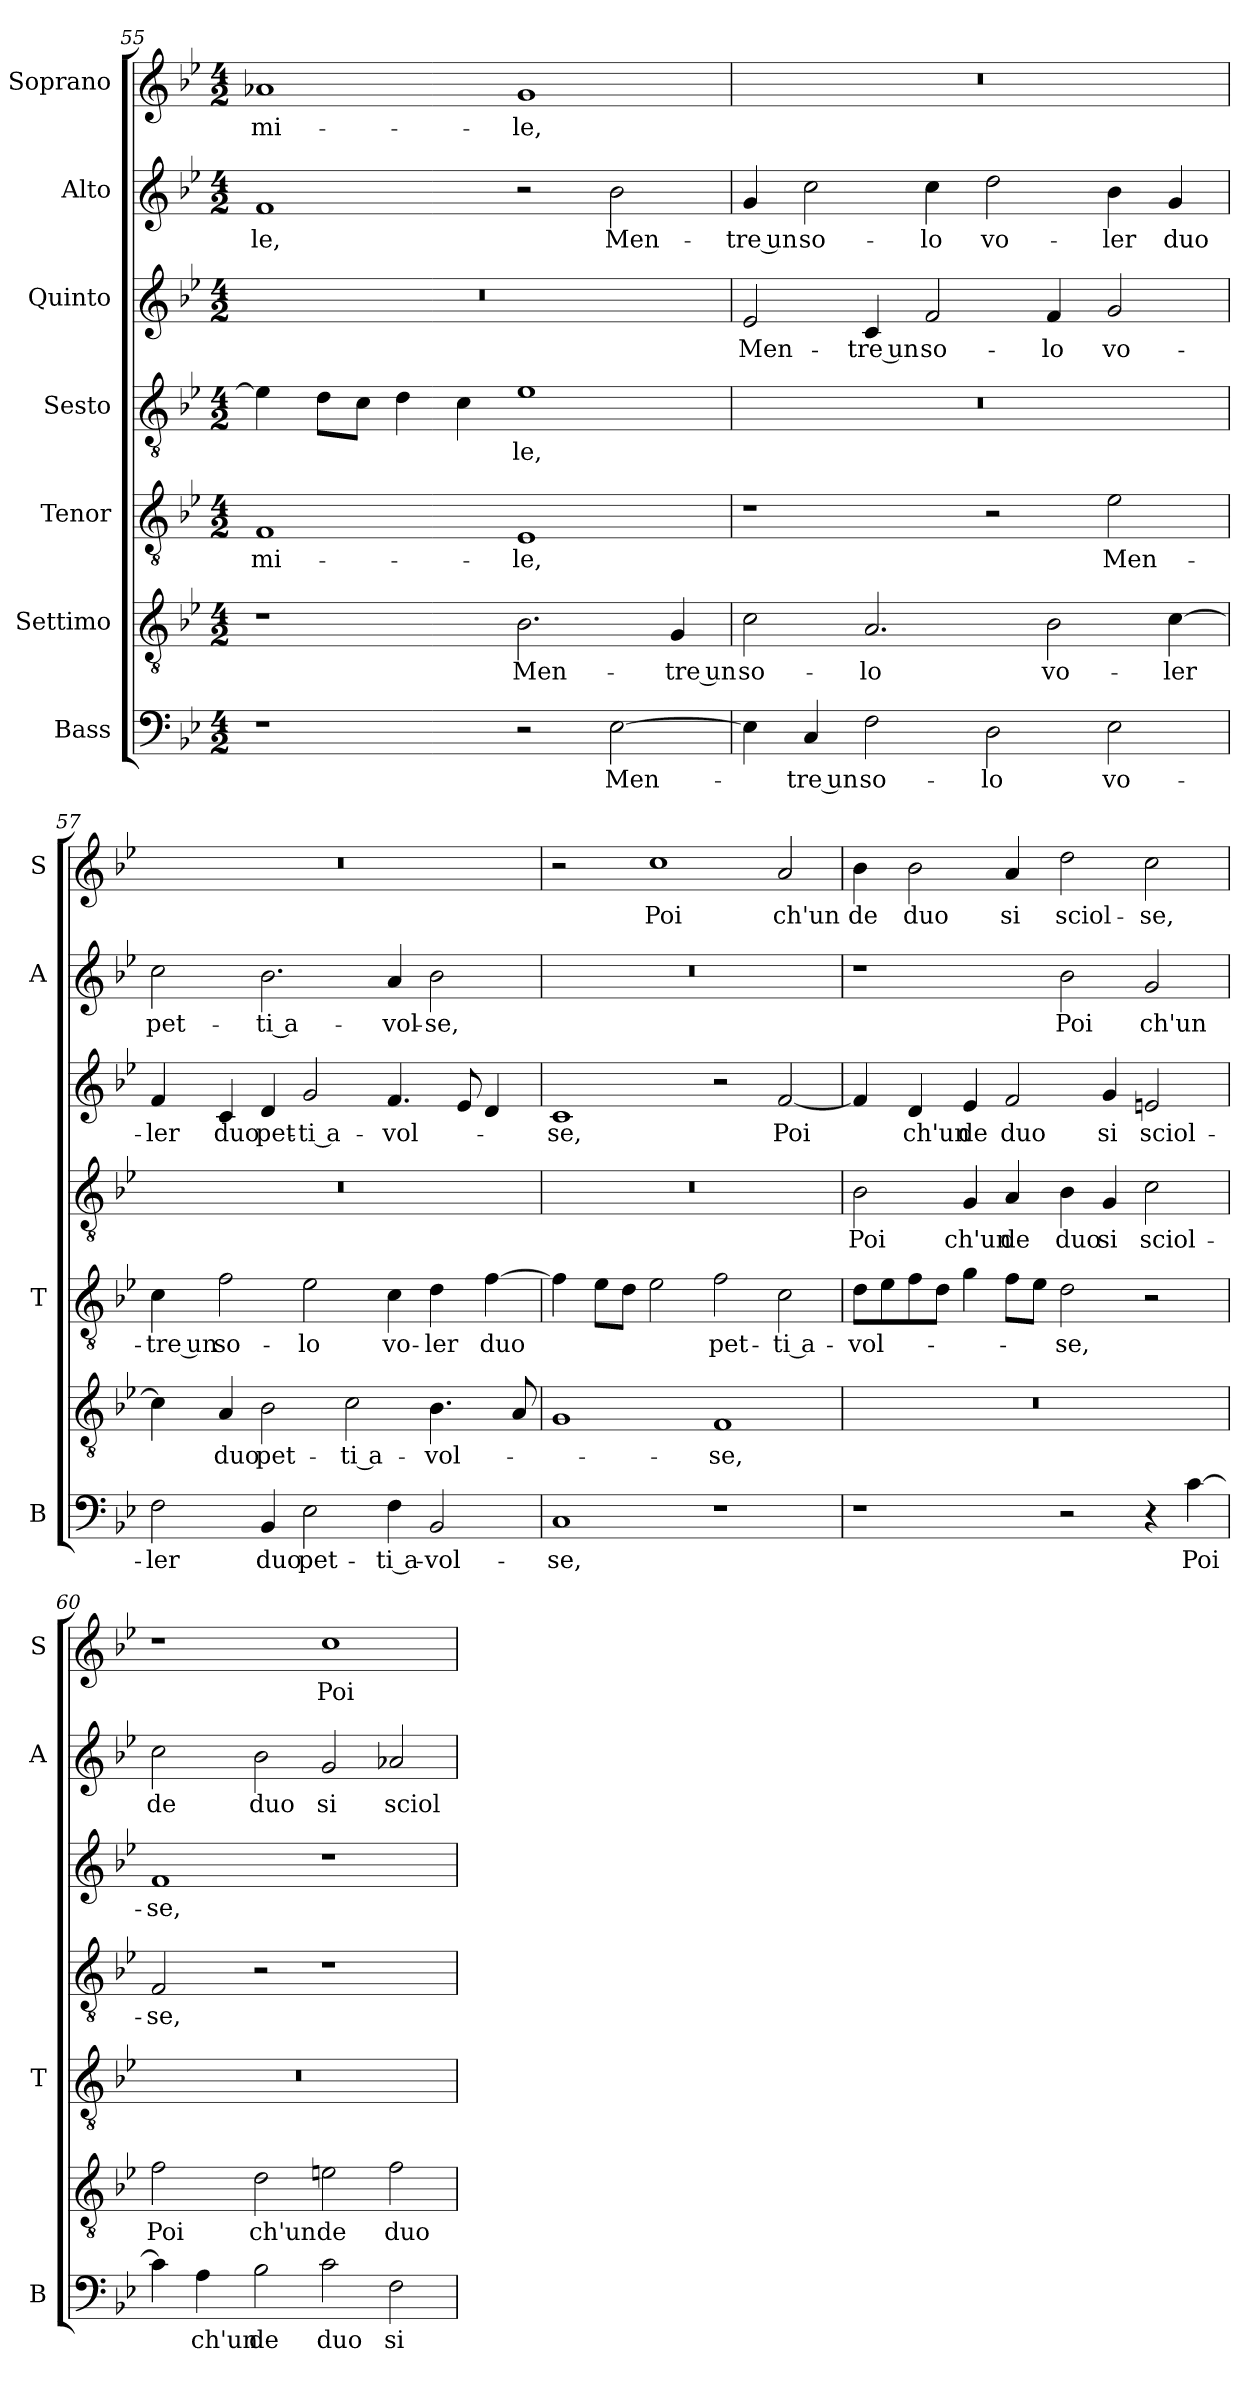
**kern	**text	**kern	**text	**kern	**text	**kern	**text	**kern	**text	**kern	**text	**kern	**text
*part7	*part7	*part6	*part6	*part5	*part5	*part4	*part4	*part3	*part3	*part2	*part2	*part1	*part1
*staff7	*staff7	*staff6	*staff6	*staff5	*staff5	*staff4	*staff4	*staff3	*staff3	*staff2	*staff2	*staff1	*staff1
*I"Bass	*	*I"Settimo	*	*I"Tenor	*	*I"Sesto	*	*I"Quinto	*	*I"Alto	*	*I"Soprano	*
*I'B	*	*	*	*I'T	*	*	*	*	*	*I'A	*	*I'S	*
*clefF4	*	*clefGv2	*	*clefGv2	*	*clefGv2	*	*clefG2	*	*clefG2	*	*clefG2	*
*k[b-e-]	*	*k[b-e-]	*	*k[b-e-]	*	*k[b-e-]	*	*k[b-e-]	*	*k[b-e-]	*	*k[b-e-]	*
*B-:	*	*B-:	*	*B-:	*	*B-:	*	*B-:	*	*B-:	*	*B-:	*
*M4/2	*	*M4/2	*	*M4/2	*	*M4/2	*	*M4/2	*	*M4/2	*	*M4/2	*
=55	=55	=55	=55	=55	=55	=55	=55	=55	=55	=55	=55	=55	=55
!	!	!	!	!	!LO:LY:b	!	!	!	!	!	!LO:LY:b	!	!LO:LY:b
1r	.	1r	.	1F	-mi-	4e-\]	.	0r	.	1f	-le,	1a-X	-mi-
.	.	.	.	.	.	8d\L	.	.	.	.	.	.	.
.	.	.	.	.	.	8c\J	.	.	.	.	.	.	.
.	.	.	.	.	.	4d\	.	.	.	.	.	.	.
.	.	.	.	.	.	4c\	.	.	.	.	.	.	.
!	!	!	!LO:LY:b	!	!LO:LY:b	!	!LO:LY:b	!	!	!	!	!	!LO:LY:b
2r	.	2.B-\	Men-	1E-	-le,	1e-	-le,	.	.	2r	.	1g	-le,
!	!LO:LY:b	!	!	!	!	!	!	!	!	!	!LO:LY:b	!	!
[2E-\	Men-	.	.	.	.	.	.	.	.	2b-\	Men-	.	.
!	!	!	!LO:LY:b	!	!	!	!	!	!	!	!	!	!
.	.	4G/	-tre un	.	.	.	.	.	.	.	.	.	.
!!LO:PB:g=z
=56	=56	=56	=56	=56	=56	=56	=56	=56	=56	=56	=56	=56	=56
!	!	!	!LO:LY:b	!	!	!	!	!	!LO:LY:b	!	!LO:LY:b	!	!
4E-\]	.	2c\	so-	1r	.	0r	.	2e-/	Men-	4g/	-tre un	0r	.
!	!LO:LY:b	!	!	!	!	!	!	!	!	!	!LO:LY:b	!	!
4C/	-tre un	.	.	.	.	.	.	.	.	2cc\	so-	.	.
!	!LO:LY:b	!	!LO:LY:b	!	!	!	!	!	!LO:LY:b	!	!	!	!
2F\	so-	2.A/	-lo	.	.	.	.	4c/	-tre un	.	.	.	.
!	!	!	!	!	!	!	!	!	!LO:LY:b	!	!LO:LY:b	!	!
.	.	.	.	.	.	.	.	2f/	so-	4cc\	-lo	.	.
!	!LO:LY:b	!	!	!	!	!	!	!	!	!	!LO:LY:b	!	!
2D\	-lo	.	.	2r	.	.	.	.	.	2dd\	vo-	.	.
!	!	!	!LO:LY:b	!	!	!	!	!	!LO:LY:b	!	!	!	!
.	.	2B-\	vo-	.	.	.	.	4f/	-lo	.	.	.	.
!	!LO:LY:b	!	!	!	!LO:LY:b	!	!	!	!LO:LY:b	!	!LO:LY:b	!	!
2E-\	vo-	.	.	2e-\	Men-	.	.	2g/	vo-	4b-\	-ler	.	.
!	!	!	!LO:LY:b	!	!	!	!	!	!	!	!LO:LY:b	!	!
.	.	[4c\	-ler	.	.	.	.	.	.	4g/	duo	.	.
=57	=57	=57	=57	=57	=57	=57	=57	=57	=57	=57	=57	=57	=57
!	!LO:LY:b	!	!	!	!LO:LY:b	!	!	!	!LO:LY:b	!	!LO:LY:b	!	!
2F\	-ler	4c\]	.	4c\	-tre un	0r	.	4f/	-ler	2cc\	pet-	0r	.
!	!	!	!LO:LY:b	!	!LO:LY:b	!	!	!	!LO:LY:b	!	!	!	!
.	.	4A/	duo	2f\	so-	.	.	4c/	duo	.	.	.	.
!	!LO:LY:b	!	!LO:LY:b	!	!	!	!	!	!LO:LY:b	!	!LO:LY:b	!	!
4BB-/	duo	2B-\	pet-	.	.	.	.	4d/	pet-	2.b-\	-ti a-	.	.
!	!LO:LY:b	!	!	!	!LO:LY:b	!	!	!	!LO:LY:b	!	!	!	!
2E-\	pet-	.	.	2e-\	-lo	.	.	2g/	-ti a-	.	.	.	.
!	!	!	!LO:LY:b	!	!	!	!	!	!	!	!	!	!
.	.	2c\	-ti a-	.	.	.	.	.	.	.	.	.	.
!	!LO:LY:b	!	!	!	!LO:LY:b	!	!	!	!LO:LY:b	!	!LO:LY:b	!	!
4F\	-ti a-	.	.	4c\	vo-	.	.	4.f/	-vol-	4a/	-vol-	.	.
!	!LO:LY:b	!	!LO:LY:b	!	!LO:LY:b	!	!	!	!	!	!LO:LY:b	!	!
2BB-/	-vol-	4.B-\	-vol-	4d\	-ler	.	.	.	.	2b-\	-se,	.	.
.	.	.	.	.	.	.	.	8e-/	.	.	.	.	.
!	!	!	!	!	!LO:LY:b	!	!	!	!	!	!	!	!
.	.	.	.	[4f\	duo	.	.	4d/	.	.	.	.	.
.	.	8A/	.	.	.	.	.	.	.	.	.	.	.
=58	=58	=58	=58	=58	=58	=58	=58	=58	=58	=58	=58	=58	=58
!	!LO:LY:b	!	!	!	!	!	!	!	!LO:LY:b	!	!	!	!
1C	-se,	1G	.	4f\]	.	0r	.	1c	-se,	0r	.	2r	.
.	.	.	.	8e-\L	.	.	.	.	.	.	.	.	.
.	.	.	.	8d\J	.	.	.	.	.	.	.	.	.
!	!	!	!	!	!	!	!	!	!	!	!	!	!LO:LY:b
.	.	.	.	2e-\	.	.	.	.	.	.	.	1cc	Poi
!	!	!	!LO:LY:b	!	!LO:LY:b	!	!	!	!	!	!	!	!
1r	.	1F	-se,	2f\	pet-	.	.	2r	.	.	.	.	.
!	!	!	!	!	!LO:LY:b	!	!	!	!LO:LY:b	!	!	!	!LO:LY:b
.	.	.	.	2c\	-ti a-	.	.	[2f/	Poi	.	.	2a/	ch'un
!!LO:LB:g=z
=59	=59	=59	=59	=59	=59	=59	=59	=59	=59	=59	=59	=59	=59
!	!	!	!	!	!LO:LY:b	!	!LO:LY:b	!	!	!	!	!	!LO:LY:b
1r	.	0r	.	8d\L	-vol-	2B-\	Poi	4f/]	.	1r	.	4b-\	de
.	.	.	.	8e-\	.	.	.	.	.	.	.	.	.
!	!	!	!	!	!	!	!	!	!LO:LY:b	!	!	!	!LO:LY:b
.	.	.	.	8f\	.	.	.	4d/	ch'un	.	.	2b-\	duo
.	.	.	.	8d\J	.	.	.	.	.	.	.	.	.
!	!	!	!	!	!	!	!LO:LY:b	!	!LO:LY:b	!	!	!	!
.	.	.	.	4g\	.	4G/	ch'un	4e-/	de	.	.	.	.
!	!	!	!	!	!	!	!LO:LY:b	!	!LO:LY:b	!	!	!	!LO:LY:b
.	.	.	.	8f\L	.	4A/	de	2f/	duo	.	.	4a/	si
.	.	.	.	8e-\J	.	.	.	.	.	.	.	.	.
!	!	!	!	!	!LO:LY:b	!	!LO:LY:b	!	!	!	!LO:LY:b	!	!LO:LY:b
2r	.	.	.	2d\	-se,	4B-\	duo	.	.	2b-\	Poi	2dd\	sciol-
!	!	!	!	!	!	!	!LO:LY:b	!	!LO:LY:b	!	!	!	!
.	.	.	.	.	.	4G/	si	4g/	si	.	.	.	.
!	!	!	!	!	!	!	!LO:LY:b	!	!LO:LY:b	!	!LO:LY:b	!	!LO:LY:b
4r	.	.	.	2r	.	2c\	sciol-	2en/	sciol-	2g/	ch'un	2cc\	-se,
!	!LO:LY:b	!	!	!	!	!	!	!	!	!	!	!	!
[4c\	Poi	.	.	.	.	.	.	.	.	.	.	.	.
=60	=60	=60	=60	=60	=60	=60	=60	=60	=60	=60	=60	=60	=60
!	!	!	!LO:LY:b	!	!	!	!LO:LY:b	!	!LO:LY:b	!	!LO:LY:b	!	!
4c\]	.	2f\	Poi	0r	.	2F/	-se,	1f	-se,	2cc\	de	1r	.
!	!LO:LY:b	!	!	!	!	!	!	!	!	!	!	!	!
4A\	ch'un	.	.	.	.	.	.	.	.	.	.	.	.
!	!LO:LY:b	!	!LO:LY:b	!	!	!	!	!	!	!	!LO:LY:b	!	!
2B-\	de	2d\	ch'un	.	.	2r	.	.	.	2b-\	duo	.	.
!	!LO:LY:b	!	!LO:LY:b	!	!	!	!	!	!	!	!LO:LY:b	!	!LO:LY:b
2c\	duo	2en\	de	.	.	1r	.	1r	.	2g/	si	1cc	Poi
!	!LO:LY:b	!	!LO:LY:b	!	!	!	!	!	!	!	!LO:LY:b	!	!
2F\	si	2f\	duo	.	.	.	.	.	.	2a-X/	sciol-	.	.
=	=	=	=	=	=	=	=	=	=	=	=	=	=
*-	*-	*-	*-	*-	*-	*-	*-	*-	*-	*-	*-	*-	*-
